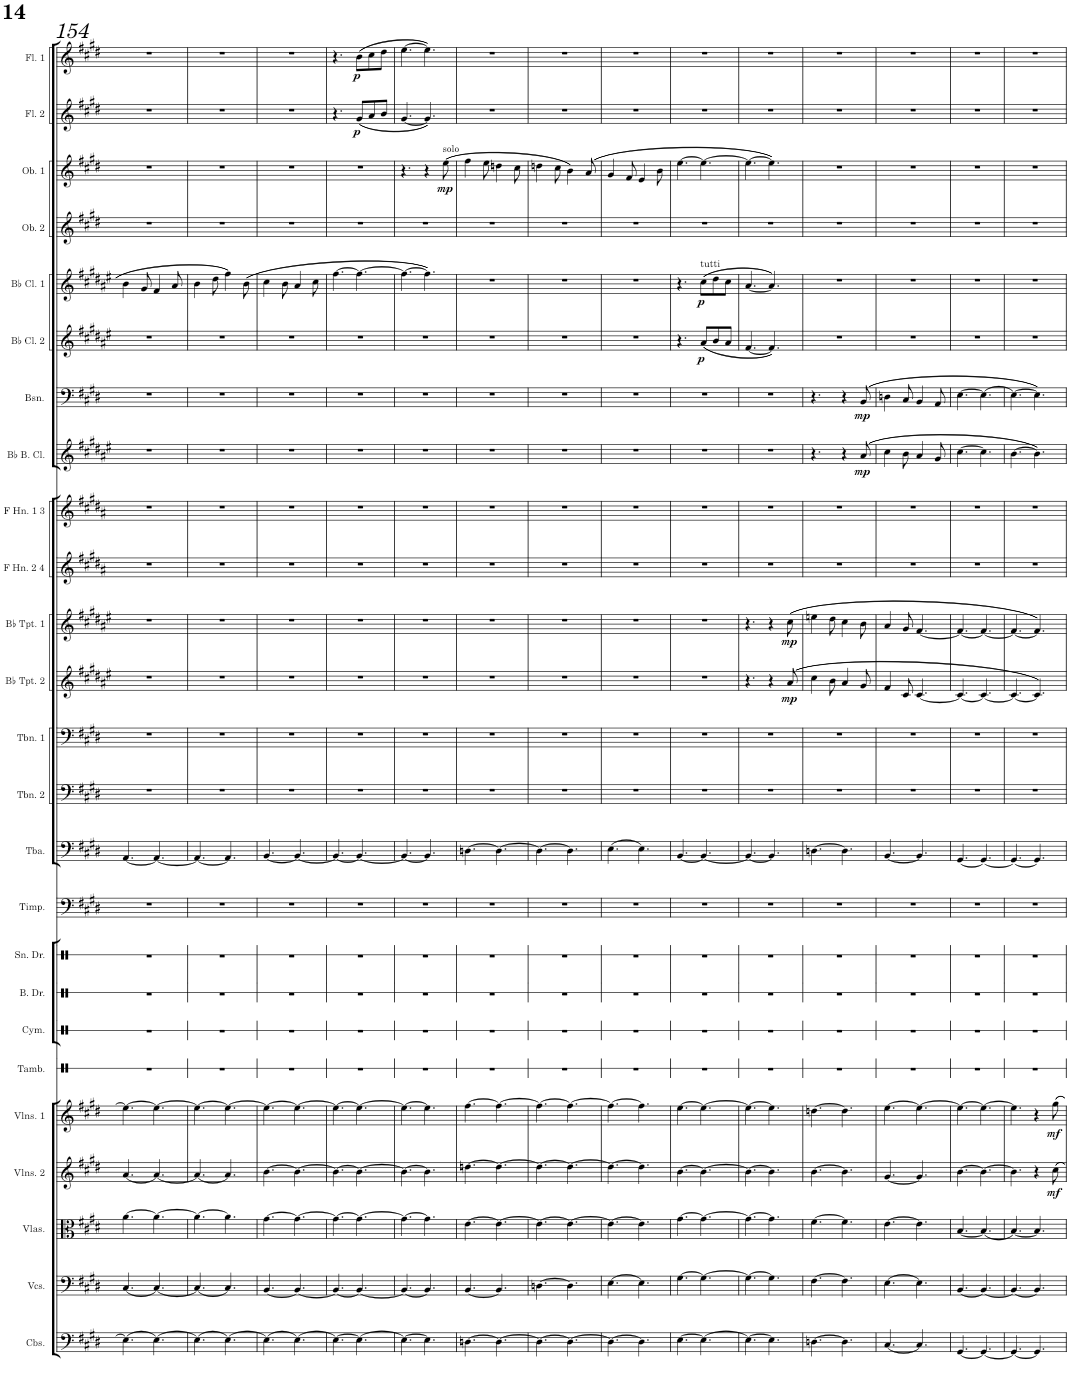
**kern	**kern	**kern	**kern	**dynam	**kern	**dynam	**kern	**kern	**kern	**kern	**kern	**kern	**kern	**kern	**kern	**dynam	**kern	**dynam	**kern	**kern	**kern	**dynam	**kern	**dynam	**kern	**dynam	**kern	**dynam	**kern	**kern	**dynam	**kern	**dynam	**kern	**dynam
*part25	*part24	*part23	*part22	*part22	*part21	*part21	*part20	*part19	*part18	*part17	*part16	*part15	*part14	*part13	*part12	*part12	*part11	*part11	*part10	*part9	*part8	*part8	*part7	*part7	*part6	*part6	*part5	*part5	*part4	*part3	*part3	*part2	*part2	*part1	*part1
*staff25	*staff24	*staff23	*staff22	*staff22	*staff21	*staff21	*staff20	*staff19	*staff18	*staff17	*staff16	*staff15	*staff14	*staff13	*staff12	*staff12	*staff11	*staff11	*staff10	*staff9	*staff8	*staff8	*staff7	*staff7	*staff6	*staff6	*staff5	*staff5	*staff4	*staff3	*staff3	*staff2	*staff2	*staff1	*staff1
*I"Contrabasses	*I"Violoncellos	*I"Violas	*I"Violins 2	*	*I"Violins 1	*	*I"Tambourine	*I"Cymbal	*I"Bass Drum	*I"Snare Drum	*I"Timpani	*I"Tuba	*I"Trombone 2	*I"Trombone 1	*I"Bb Trumpet 2	*	*I"Bb Trumpet 1	*	*I"F Horn 2 &amp; 4	*I"F Horn 1 &amp; 3	*I"Bb Bass Clarinet	*	*I"Bassoon	*	*I"Bb Clarinet 2	*	*I"Bb Clarinet 1	*	*I"Oboe 2	*I"Oboe 1	*	*I"Flute 2	*	*I"Flute 1	*
*I'Cbs.	*I'Vcs.	*I'Vlas.	*I'Vlns. 2	*	*I'Vlns. 1	*	*I'Tamb.	*I'Cym.	*I'B. Dr.	*I'Sn. Dr.	*I'Timp.	*I'Tba.	*I'Tbn. 2	*I'Tbn. 1	*I'Bb Tpt. 2	*	*I'Bb Tpt. 1	*	*I'F Hn. 2 4	*I'F Hn. 1 3	*I'Bb B. Cl.	*	*I'Bsn.	*	*I'Bb Cl. 2	*	*I'Bb Cl. 1	*	*I'Ob. 2	*I'Ob. 1	*	*I'Fl. 2	*	*I'Fl. 1	*
!!LO:PB:g=z
*clefF4	*clefF4	*clefC3	*clefG2	*	*clefG2	*	*clefX	*clefX	*clefX	*clefX	*clefF4	*clefF4	*clefF4	*clefF4	*clefG2	*	*clefG2	*	*clefG2	*clefG2	*clefG2	*	*clefF4	*	*clefG2	*	*clefG2	*	*clefG2	*clefG2	*	*clefG2	*	*clefG2	*
*Trd7c12	*	*	*	*	*	*	*	*	*	*	*	*	*	*	*Trd1c2	*	*Trd1c2	*	*Trd4c7	*Trd4c7	*Trd8c14	*	*	*	*Trd1c2	*	*Trd1c2	*	*	*	*	*	*	*	*
*k[f#c#g#d#]	*k[f#c#g#d#]	*k[f#c#g#d#]	*k[f#c#g#d#]	*	*k[f#c#g#d#]	*	*k[]	*k[]	*k[]	*k[]	*k[f#c#g#d#]	*k[f#c#g#d#]	*k[f#c#g#d#]	*k[f#c#g#d#]	*k[f#c#g#d#a#e#]	*	*k[f#c#g#d#a#e#]	*	*k[f#c#g#d#a#]	*k[f#c#g#d#a#]	*k[f#c#g#d#a#e#]	*	*k[f#c#g#d#]	*	*k[f#c#g#d#a#e#]	*	*k[f#c#g#d#a#e#]	*	*k[f#c#g#d#]	*k[f#c#g#d#]	*	*k[f#c#g#d#]	*	*k[f#c#g#d#]	*
*M6/8	*M6/8	*M6/8	*M6/8	*	*M6/8	*	*M6/8	*M6/8	*M6/8	*M6/8	*M6/8	*M6/8	*M6/8	*M6/8	*M6/8	*	*M6/8	*	*M6/8	*M6/8	*M6/8	*	*M6/8	*	*M6/8	*	*M6/8	*	*M6/8	*M6/8	*	*M6/8	*	*M6/8	*
=154	=154	=154	=154	=154	=154	=154	=154	=154	=154	=154	=154	=154	=154	=154	=154	=154	=154	=154	=154	=154	=154	=154	=154	=154	=154	=154	=154	=154	=154	=154	=154	=154	=154	=154	=154
4.E\_	[4.C#/	[4.a\	[4.a/	.	4.ee\_	.	2.r	2.r	2.r	2.r	2.r	[4.AA/	2.r	2.r	2.r	.	2.r	.	2.r	2.r	2.r	.	2.r	.	2.r	.	4b\	.	2.r	2.r	.	2.r	.	2.r	.
.	.	.	.	.	.	.	.	.	.	.	.	.	.	.	.	.	.	.	.	.	.	.	.	.	.	.	8g#/	.	.	.	.	.	.	.	.
4.E\_	4.C#/_	4.a\_	4.a/_	.	4.ee\_	.	.	.	.	.	.	4.AA/_	.	.	.	.	.	.	.	.	.	.	.	.	.	.	4f#/	.	.	.	.	.	.	.	.
.	.	.	.	.	.	.	.	.	.	.	.	.	.	.	.	.	.	.	.	.	.	.	.	.	.	.	8a#/	.	.	.	.	.	.	.	.
=155	=155	=155	=155	=155	=155	=155	=155	=155	=155	=155	=155	=155	=155	=155	=155	=155	=155	=155	=155	=155	=155	=155	=155	=155	=155	=155	=155	=155	=155	=155	=155	=155	=155	=155	=155
4.E\_	4.C#/_	4.a\_	4.a/_	.	4.ee\_	.	2.r	2.r	2.r	2.r	2.r	4.AA/_	2.r	2.r	2.r	.	2.r	.	2.r	2.r	2.r	.	2.r	.	2.r	.	4b\	.	2.r	2.r	.	2.r	.	2.r	.
.	.	.	.	.	.	.	.	.	.	.	.	.	.	.	.	.	.	.	.	.	.	.	.	.	.	.	8dd#\	.	.	.	.	.	.	.	.
4.E\_	4.C#/]	4.a\]	4.a/]	.	4.ee\_	.	.	.	.	.	.	4.AA/]	.	.	.	.	.	.	.	.	.	.	.	.	.	.	4ff#\	.	.	.	.	.	.	.	.
.	.	.	.	.	.	.	.	.	.	.	.	.	.	.	.	.	.	.	.	.	.	.	.	.	.	.	(8b\	.	.	.	.	.	.	.	.
=156	=156	=156	=156	=156	=156	=156	=156	=156	=156	=156	=156	=156	=156	=156	=156	=156	=156	=156	=156	=156	=156	=156	=156	=156	=156	=156	=156	=156	=156	=156	=156	=156	=156	=156	=156
4.E\_	[4.BB/	[4.g#\	[4.b\	.	4.ee\_	.	2.r	2.r	2.r	2.r	2.r	[4.BB/	2.r	2.r	2.r	.	2.r	.	2.r	2.r	2.r	.	2.r	.	2.r	.	4cc#\	.	2.r	2.r	.	2.r	.	2.r	.
.	.	.	.	.	.	.	.	.	.	.	.	.	.	.	.	.	.	.	.	.	.	.	.	.	.	.	8b\	.	.	.	.	.	.	.	.
4.E\_	4.BB/_	4.g#\_	4.b\_	.	4.ee\_	.	.	.	.	.	.	4.BB/_	.	.	.	.	.	.	.	.	.	.	.	.	.	.	4a#/	.	.	.	.	.	.	.	.
.	.	.	.	.	.	.	.	.	.	.	.	.	.	.	.	.	.	.	.	.	.	.	.	.	.	.	8cc#\	.	.	.	.	.	.	.	.
=157	=157	=157	=157	=157	=157	=157	=157	=157	=157	=157	=157	=157	=157	=157	=157	=157	=157	=157	=157	=157	=157	=157	=157	=157	=157	=157	=157	=157	=157	=157	=157	=157	=157	=157	=157
4.E\_	4.BB/_	4.g#\_	4.b\_	.	4.ee\_	.	2.r	2.r	2.r	2.r	2.r	4.BB/_	2.r	2.r	2.r	.	2.r	.	2.r	2.r	2.r	.	2.r	.	2.r	.	[4.ff#\	.	2.r	2.r	.	4.r	.	4.r	.
!	!	!	!	!	!	!	!	!	!	!	!	!	!	!	!	!	!	!	!	!	!	!	!	!	!	!	!	!	!	!	!	!	!LO:DY:b	!	!LO:DY:b
4.E\_	4.BB/_	4.g#\_	4.b\_	.	4.ee\_	.	.	.	.	.	.	4.BB/_	.	.	.	.	.	.	.	.	.	.	.	.	.	.	4.ff#\_	.	.	.	.	(8g#/L	p	(8b\L	p
.	.	.	.	.	.	.	.	.	.	.	.	.	.	.	.	.	.	.	.	.	.	.	.	.	.	.	.	.	.	.	.	8a/	.	8cc#\	.
.	.	.	.	.	.	.	.	.	.	.	.	.	.	.	.	.	.	.	.	.	.	.	.	.	.	.	.	.	.	.	.	8b/J	.	8dd#\J	.
=158	=158	=158	=158	=158	=158	=158	=158	=158	=158	=158	=158	=158	=158	=158	=158	=158	=158	=158	=158	=158	=158	=158	=158	=158	=158	=158	=158	=158	=158	=158	=158	=158	=158	=158	=158
4.E\_	4.BB/_	4.g#\_	4.b\_	.	4.ee\_	.	2.r	2.r	2.r	2.r	2.r	4.BB/_	2.r	2.r	2.r	.	2.r	.	2.r	2.r	2.r	.	2.r	.	2.r	.	4.ff#\_	.	2.r	4.r	.	[4.g#/	.	[4.ee\	.
4.E\]	4.BB/]	4.g#\]	4.b\]	.	4.ee\]	.	.	.	.	.	.	4.BB/]	.	.	.	.	.	.	.	.	.	.	.	.	.	.	4.ff#\])	.	.	4r	.	4.g#/])	.	4.ee\])	.
!	!	!	!	!	!	!	!	!	!	!	!	!	!	!	!	!	!	!	!	!	!	!	!	!	!	!	!	!	!	!LO:TX:a:t=solo	!	!	!	!	!
!	!	!	!	!	!	!	!	!	!	!	!	!	!	!	!	!	!	!	!	!	!	!	!	!	!	!	!	!	!	!	!LO:DY:b	!	!	!	!
.	.	.	.	.	.	.	.	.	.	.	.	.	.	.	.	.	.	.	.	.	.	.	.	.	.	.	.	.	.	(8ee\	mp	.	.	.	.
=159	=159	=159	=159	=159	=159	=159	=159	=159	=159	=159	=159	=159	=159	=159	=159	=159	=159	=159	=159	=159	=159	=159	=159	=159	=159	=159	=159	=159	=159	=159	=159	=159	=159	=159	=159
[4.Dn\	[4.BB/	[4.e\	[4.ddn\	.	[4.ff#\	.	2.r	2.r	2.r	2.r	2.r	[4.Dn\	2.r	2.r	2.r	.	2.r	.	2.r	2.r	2.r	.	2.r	.	2.r	.	2.r	.	2.r	4ff#\	.	2.r	.	2.r	.
.	.	.	.	.	.	.	.	.	.	.	.	.	.	.	.	.	.	.	.	.	.	.	.	.	.	.	.	.	.	8ee\	.	.	.	.	.
4.D\_	4.BB/]	4.e\_	4.dd\_	.	4.ff#\_	.	.	.	.	.	.	4.D\_	.	.	.	.	.	.	.	.	.	.	.	.	.	.	.	.	.	4ddn\	.	.	.	.	.
.	.	.	.	.	.	.	.	.	.	.	.	.	.	.	.	.	.	.	.	.	.	.	.	.	.	.	.	.	.	8cc#\	.	.	.	.	.
=160	=160	=160	=160	=160	=160	=160	=160	=160	=160	=160	=160	=160	=160	=160	=160	=160	=160	=160	=160	=160	=160	=160	=160	=160	=160	=160	=160	=160	=160	=160	=160	=160	=160	=160	=160
4.D\_	[4.Dn\	4.e\_	4.dd\_	.	4.ff#\_	.	2.r	2.r	2.r	2.r	2.r	4.D\_	2.r	2.r	2.r	.	2.r	.	2.r	2.r	2.r	.	2.r	.	2.r	.	2.r	.	2.r	4ddn\	.	2.r	.	2.r	.
.	.	.	.	.	.	.	.	.	.	.	.	.	.	.	.	.	.	.	.	.	.	.	.	.	.	.	.	.	.	8cc#\	.	.	.	.	.
4.D\_	4.D\]	4.e\_	4.dd\_	.	4.ff#\_	.	.	.	.	.	.	4.D\]	.	.	.	.	.	.	.	.	.	.	.	.	.	.	.	.	.	4b\)	.	.	.	.	.
.	.	.	.	.	.	.	.	.	.	.	.	.	.	.	.	.	.	.	.	.	.	.	.	.	.	.	.	.	.	(8a/	.	.	.	.	.
=161	=161	=161	=161	=161	=161	=161	=161	=161	=161	=161	=161	=161	=161	=161	=161	=161	=161	=161	=161	=161	=161	=161	=161	=161	=161	=161	=161	=161	=161	=161	=161	=161	=161	=161	=161
4.D\_	[4.E\	4.e\_	4.dd\_	.	4.ff#\_	.	2.r	2.r	2.r	2.r	2.r	[4.E\	2.r	2.r	2.r	.	2.r	.	2.r	2.r	2.r	.	2.r	.	2.r	.	2.r	.	2.r	4g#/	.	2.r	.	2.r	.
.	.	.	.	.	.	.	.	.	.	.	.	.	.	.	.	.	.	.	.	.	.	.	.	.	.	.	.	.	.	8f#/	.	.	.	.	.
4.D\]	4.E\]	4.e\]	4.dd\]	.	4.ff#\]	.	.	.	.	.	.	4.E\]	.	.	.	.	.	.	.	.	.	.	.	.	.	.	.	.	.	4e/	.	.	.	.	.
.	.	.	.	.	.	.	.	.	.	.	.	.	.	.	.	.	.	.	.	.	.	.	.	.	.	.	.	.	.	8b\	.	.	.	.	.
=162	=162	=162	=162	=162	=162	=162	=162	=162	=162	=162	=162	=162	=162	=162	=162	=162	=162	=162	=162	=162	=162	=162	=162	=162	=162	=162	=162	=162	=162	=162	=162	=162	=162	=162	=162
[4.E\	[4.G#\	[4.g#\	[4.b\	.	[4.ee\	.	2.r	2.r	2.r	2.r	2.r	[4.BB/	2.r	2.r	2.r	.	2.r	.	2.r	2.r	2.r	.	2.r	.	4.r	.	4.r	.	2.r	[4.ee\	.	2.r	.	2.r	.
!	!	!	!	!	!	!	!	!	!	!	!	!	!	!	!	!	!	!	!	!	!	!	!	!	!	!	!LO:TX:a:t=tutti	!	!	!	!	!	!	!	!
!	!	!	!	!	!	!	!	!	!	!	!	!	!	!	!	!	!	!	!	!	!	!	!	!	!	!LO:DY:b	!	!LO:DY:b	!	!	!	!	!	!	!
4.E\_	4.G#\_	4.g#\_	4.b\_	.	4.ee\_	.	.	.	.	.	.	4.BB/_	.	.	.	.	.	.	.	.	.	.	.	.	(8a#/L	p	(8cc#\L	p	.	4.ee\_	.	.	.	.	.
.	.	.	.	.	.	.	.	.	.	.	.	.	.	.	.	.	.	.	.	.	.	.	.	.	8b/	.	8dd#\	.	.	.	.	.	.	.	.
.	.	.	.	.	.	.	.	.	.	.	.	.	.	.	.	.	.	.	.	.	.	.	.	.	8a#/J	.	8cc#\J	.	.	.	.	.	.	.	.
=163	=163	=163	=163	=163	=163	=163	=163	=163	=163	=163	=163	=163	=163	=163	=163	=163	=163	=163	=163	=163	=163	=163	=163	=163	=163	=163	=163	=163	=163	=163	=163	=163	=163	=163	=163
4.E\_	4.G#\_	4.g#\_	4.b\_	.	4.ee\_	.	2.r	2.r	2.r	2.r	2.r	4.BB/_	2.r	2.r	4.r	.	4.r	.	2.r	2.r	2.r	.	2.r	.	[4.f#/	.	[4.a#/	.	2.r	4.ee\_	.	2.r	.	2.r	.
4.E\]	4.G#\]	4.g#\]	4.b\]	.	4.ee\]	.	.	.	.	.	.	4.BB/]	.	.	4r	.	4r	.	.	.	.	.	.	.	4.f#/])	.	4.a#/])	.	.	4.ee\])	.	.	.	.	.
!	!	!	!	!	!	!	!	!	!	!	!	!	!	!	!	!LO:DY:b	!	!LO:DY:b	!	!	!	!	!	!	!	!	!	!	!	!	!	!	!	!	!
.	.	.	.	.	.	.	.	.	.	.	.	.	.	.	(8a#/	mp	(8cc#\	mp	.	.	.	.	.	.	.	.	.	.	.	.	.	.	.	.	.
=164	=164	=164	=164	=164	=164	=164	=164	=164	=164	=164	=164	=164	=164	=164	=164	=164	=164	=164	=164	=164	=164	=164	=164	=164	=164	=164	=164	=164	=164	=164	=164	=164	=164	=164	=164
[4.Dn\	[4.F#\	[4.f#\	[4.b\	.	[4.ddn\	.	2.r	2.r	2.r	2.r	2.r	[4.Dn\	2.r	2.r	4cc#\	.	4een\	.	2.r	2.r	4.r	.	4.r	.	2.r	.	2.r	.	2.r	2.r	.	2.r	.	2.r	.
.	.	.	.	.	.	.	.	.	.	.	.	.	.	.	8b\	.	8dd#\	.	.	.	.	.	.	.	.	.	.	.	.	.	.	.	.	.	.
4.D\]	4.F#\]	4.f#\]	4.b\]	.	4.dd\]	.	.	.	.	.	.	4.D\]	.	.	4a#/	.	4cc#\	.	.	.	4r	.	4r	.	.	.	.	.	.	.	.	.	.	.	.
!	!	!	!	!	!	!	!	!	!	!	!	!	!	!	!	!	!	!	!	!	!	!LO:DY:b	!	!LO:DY:b	!	!	!	!	!	!	!	!	!	!	!
.	.	.	.	.	.	.	.	.	.	.	.	.	.	.	8g#/	.	8b\	.	.	.	(8a#/	mp	(8BB/	mp	.	.	.	.	.	.	.	.	.	.	.
=165	=165	=165	=165	=165	=165	=165	=165	=165	=165	=165	=165	=165	=165	=165	=165	=165	=165	=165	=165	=165	=165	=165	=165	=165	=165	=165	=165	=165	=165	=165	=165	=165	=165	=165	=165
[4.C#/	[4.E\	[4.e\	[4.g#/	.	[4.ee\	.	2.r	2.r	2.r	2.r	2.r	[4.BB/	2.r	2.r	4f#/	.	4a#/	.	2.r	2.r	4cc#\	.	4Dn\	.	2.r	.	2.r	.	2.r	2.r	.	2.r	.	2.r	.
.	.	.	.	.	.	.	.	.	.	.	.	.	.	.	8c#/	.	8g#/	.	.	.	8b\	.	8C#/	.	.	.	.	.	.	.	.	.	.	.	.
4.C#/]	4.E\]	4.e\]	4.g#/]	.	4.ee\_	.	.	.	.	.	.	4.BB/]	.	.	[4.c#/	.	[4.f#/	.	.	.	4a#/	.	4BB/	.	.	.	.	.	.	.	.	.	.	.	.
.	.	.	.	.	.	.	.	.	.	.	.	.	.	.	.	.	.	.	.	.	8g#/	.	8AA/	.	.	.	.	.	.	.	.	.	.	.	.
=166	=166	=166	=166	=166	=166	=166	=166	=166	=166	=166	=166	=166	=166	=166	=166	=166	=166	=166	=166	=166	=166	=166	=166	=166	=166	=166	=166	=166	=166	=166	=166	=166	=166	=166	=166
[4.GG#/	[4.BB/	[4.B/	[4.b\	.	4.ee\_	.	2.r	2.r	2.r	2.r	2.r	[4.GG#/	2.r	2.r	4.c#/_	.	4.f#/_	.	2.r	2.r	[4.cc#\	.	[4.E\	.	2.r	.	2.r	.	2.r	2.r	.	2.r	.	2.r	.
4.GG#/_	4.BB/_	4.B/_	4.b\_	.	4.ee\_	.	.	.	.	.	.	4.GG#/_	.	.	4.c#/_	.	4.f#/_	.	.	.	4.cc#\]	.	4.E\_	.	.	.	.	.	.	.	.	.	.	.	.
=167	=167	=167	=167	=167	=167	=167	=167	=167	=167	=167	=167	=167	=167	=167	=167	=167	=167	=167	=167	=167	=167	=167	=167	=167	=167	=167	=167	=167	=167	=167	=167	=167	=167	=167	=167
4.GG#/_	4.BB/_	4.B/_	4.b\]	.	4.ee\]	.	2.r	2.r	2.r	2.r	2.r	4.GG#/_	2.r	2.r	4.c#/_	.	4.f#/_	.	2.r	2.r	[4.b\	.	4.E\_	.	2.r	.	2.r	.	2.r	2.r	.	2.r	.	2.r	.
4.GG#/]	4.BB/]	4.B/]	4r	.	4r	.	.	.	.	.	.	4.GG#/]	.	.	4.c#/])	.	4.f#/])	.	.	.	4.b\])	.	4.E\])	.	.	.	.	.	.	.	.	.	.	.	.
!	!	!	!	!LO:DY:b	!	!LO:DY:b	!	!	!	!	!	!	!	!	!	!	!	!	!	!	!	!	!	!	!	!	!	!	!	!	!	!	!	!	!
.	.	.	8cc#\	mf	8gg#\	mf	.	.	.	.	.	.	.	.	.	.	.	.	.	.	.	.	.	.	.	.	.	.	.	.	.	.	.	.	.
=	=	=	=	=	=	=	=	=	=	=	=	=	=	=	=	=	=	=	=	=	=	=	=	=	=	=	=	=	=	=	=	=	=	=	=
*-	*-	*-	*-	*-	*-	*-	*-	*-	*-	*-	*-	*-	*-	*-	*-	*-	*-	*-	*-	*-	*-	*-	*-	*-	*-	*-	*-	*-	*-	*-	*-	*-	*-	*-	*-
